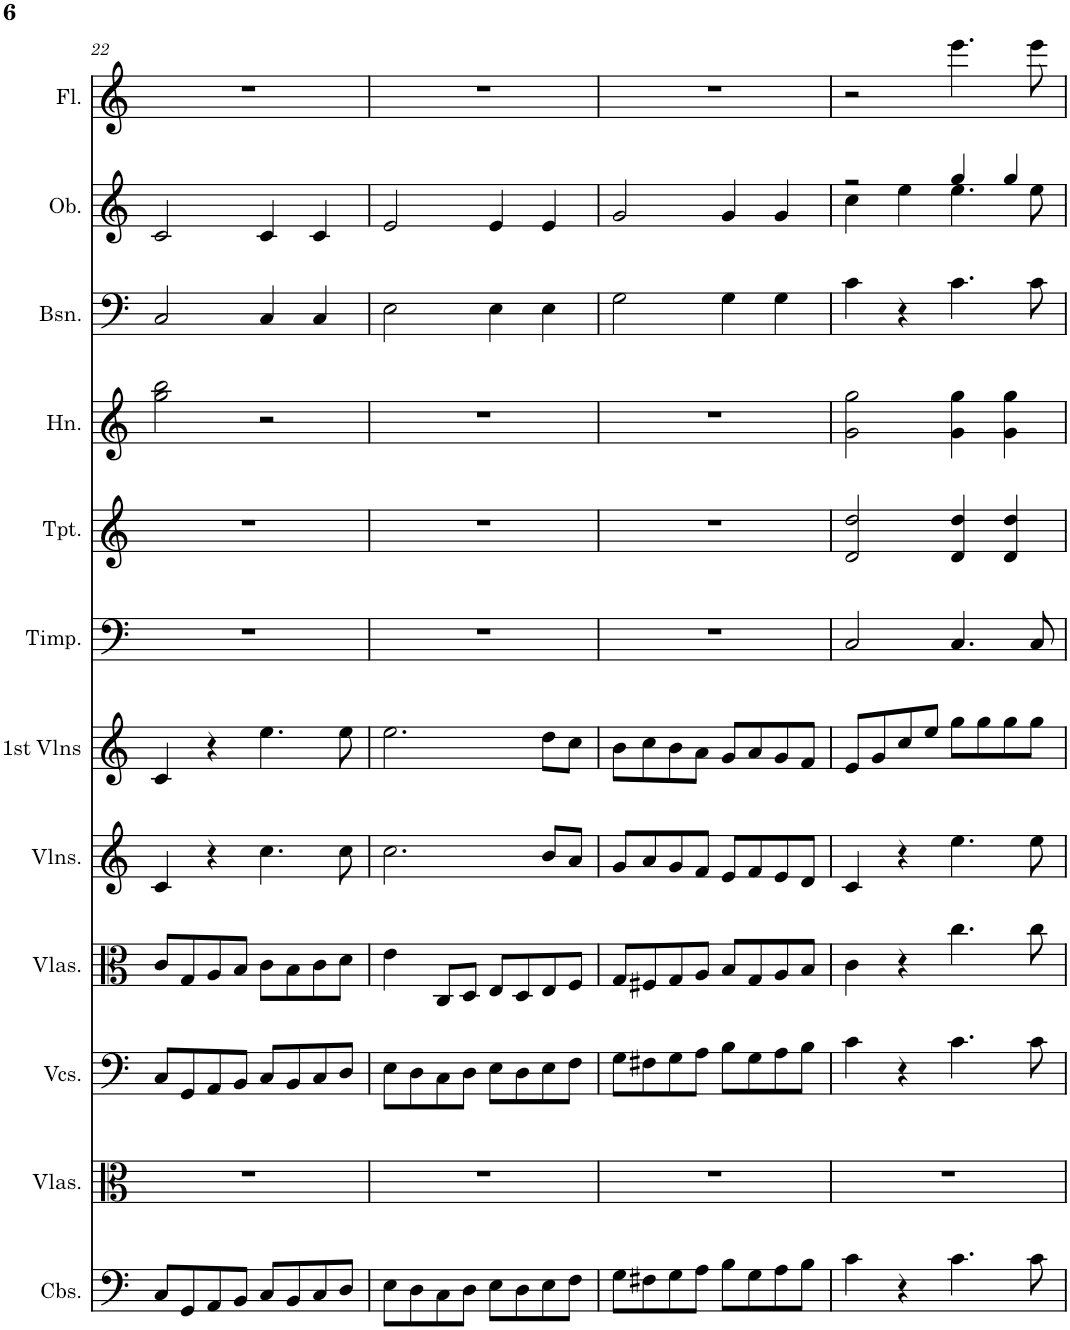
**kern	**kern	**kern	**kern	**kern	**kern	**kern	**kern	**kern	**kern	**kern	**kern
*part12	*part11	*part10	*part9	*part8	*part7	*part6	*part5	*part4	*part3	*part2	*part1
*staff12	*staff11	*staff10	*staff9	*staff8	*staff7	*staff6	*staff5	*staff4	*staff3	*staff2	*staff1
*I"Contrabasses	*I"Violas, Cello (tenor clef)	*I"Violoncellos	*I"Violas	*I"Violins	*I"1st Violins	*I"Timpani	*I"Trumpet	*I"Horn	*I"Bassoon	*I"Oboe	*I"Flute
*I'Cbs.	*I'Vlas.	*I'Vcs.	*I'Vlas.	*I'Vlns.	*I'1st Vlns	*I'Timp.	*I'Tpt.	*I'Hn.	*I'Bsn.	*I'Ob.	*I'Fl.
!!LO:PB:g=z
*clefF4	*clefC3	*clefF4	*clefC3	*clefG2	*clefG2	*clefF4	*clefG2	*clefG2	*clefF4	*clefG2	*clefG2
*Trd7c12	*	*	*	*	*	*	*Trd1c2	*Trd4c7	*	*	*
*k[]	*k[]	*k[]	*k[]	*k[]	*k[]	*k[]	*k[]	*k[]	*k[]	*k[]	*k[]
*M4/4	*M4/4	*M4/4	*M4/4	*M4/4	*M4/4	*M4/4	*M4/4	*M4/4	*M4/4	*M4/4	*M4/4
=22	=22	=22	=22	=22	=22	=22	=22	=22	=22	=22	=22
8C/L	1r	8C/L	8c/L	4c/	4c/	1r	1r	2gg\ 2bb\	2C/	2c/	1r
8GG/	.	8GG/	8G/	.	.	.	.	.	.	.	.
8AA/	.	8AA/	8A/	4r	4r	.	.	.	.	.	.
8BB/J	.	8BB/J	8B/J	.	.	.	.	.	.	.	.
8C/L	.	8C/L	8c\L	4.cc\	4.ee\	.	.	2r	4C/	4c/	.
8BB/	.	8BB/	8B\	.	.	.	.	.	.	.	.
8C/	.	8C/	8c\	.	.	.	.	.	4C/	4c/	.
8D/J	.	8D/J	8d\J	8cc\	8ee\	.	.	.	.	.	.
=23	=23	=23	=23	=23	=23	=23	=23	=23	=23	=23	=23
8E\L	1r	8E\L	4e\	2.cc\	2.ee\	1r	1r	1r	2E\	2e/	1r
8D\	.	8D\	.	.	.	.	.	.	.	.	.
8C\	.	8C\	8C/L	.	.	.	.	.	.	.	.
8D\J	.	8D\J	8D/J	.	.	.	.	.	.	.	.
8E\L	.	8E\L	8E/L	.	.	.	.	.	4E\	4e/	.
8D\	.	8D\	8D/	.	.	.	.	.	.	.	.
8E\	.	8E\	8E/	8b/L	8dd\L	.	.	.	4E\	4e/	.
8F\J	.	8F\J	8F/J	8a/J	8cc\J	.	.	.	.	.	.
=24	=24	=24	=24	=24	=24	=24	=24	=24	=24	=24	=24
8G\L	1r	8G\L	8G/L	8g/L	8b\L	1r	1r	1r	2G\	2g/	1r
8F#X\	.	8F#X\	8F#X/	8a/	8cc\	.	.	.	.	.	.
8G\	.	8G\	8G/	8g/	8b\	.	.	.	.	.	.
8A\J	.	8A\J	8A/J	8f/J	8a\J	.	.	.	.	.	.
8B\L	.	8B\L	8B/L	8e/L	8g/L	.	.	.	4G\	4g/	.
8G\	.	8G\	8G/	8f/	8a/	.	.	.	.	.	.
8A\	.	8A\	8A/	8e/	8g/	.	.	.	4G\	4g/	.
8B\J	.	8B\J	8B/J	8d/J	8f/J	.	.	.	.	.	.
=25	=25	=25	=25	=25	=25	=25	=25	=25	=25	=25	=25
*	*	*	*	*	*	*	*	*	*	*^	*
4c\	1r	4c\	4c\	4c/	8e/L	2C/	2d/ 2dd/	2g\ 2gg\	4c\	2r	4cc\	2r
.	.	.	.	.	8g/	.	.	.	.	.	.	.
4r	.	4r	4r	4r	8cc/	.	.	.	4r	.	4ee\	.
.	.	.	.	.	8ee/J	.	.	.	.	.	.	.
4.c\	.	4.c\	4.cc\	4.ee\	8gg\L	4.C/	4d/ 4dd/	4g\ 4gg\	4.c\	4gg/	4.ee\	4.eee\
.	.	.	.	.	8gg\	.	.	.	.	.	.	.
.	.	.	.	.	8gg\	.	4d/ 4dd/	4g\ 4gg\	.	4gg/	.	.
8c\	.	8c\	8cc\	8ee\	8gg\J	8C/	.	.	8c\	.	8ee\	8eee\
*	*	*	*	*	*	*	*	*	*	*v	*v	*
=	=	=	=	=	=	=	=	=	=	=	=
*-	*-	*-	*-	*-	*-	*-	*-	*-	*-	*-	*-
